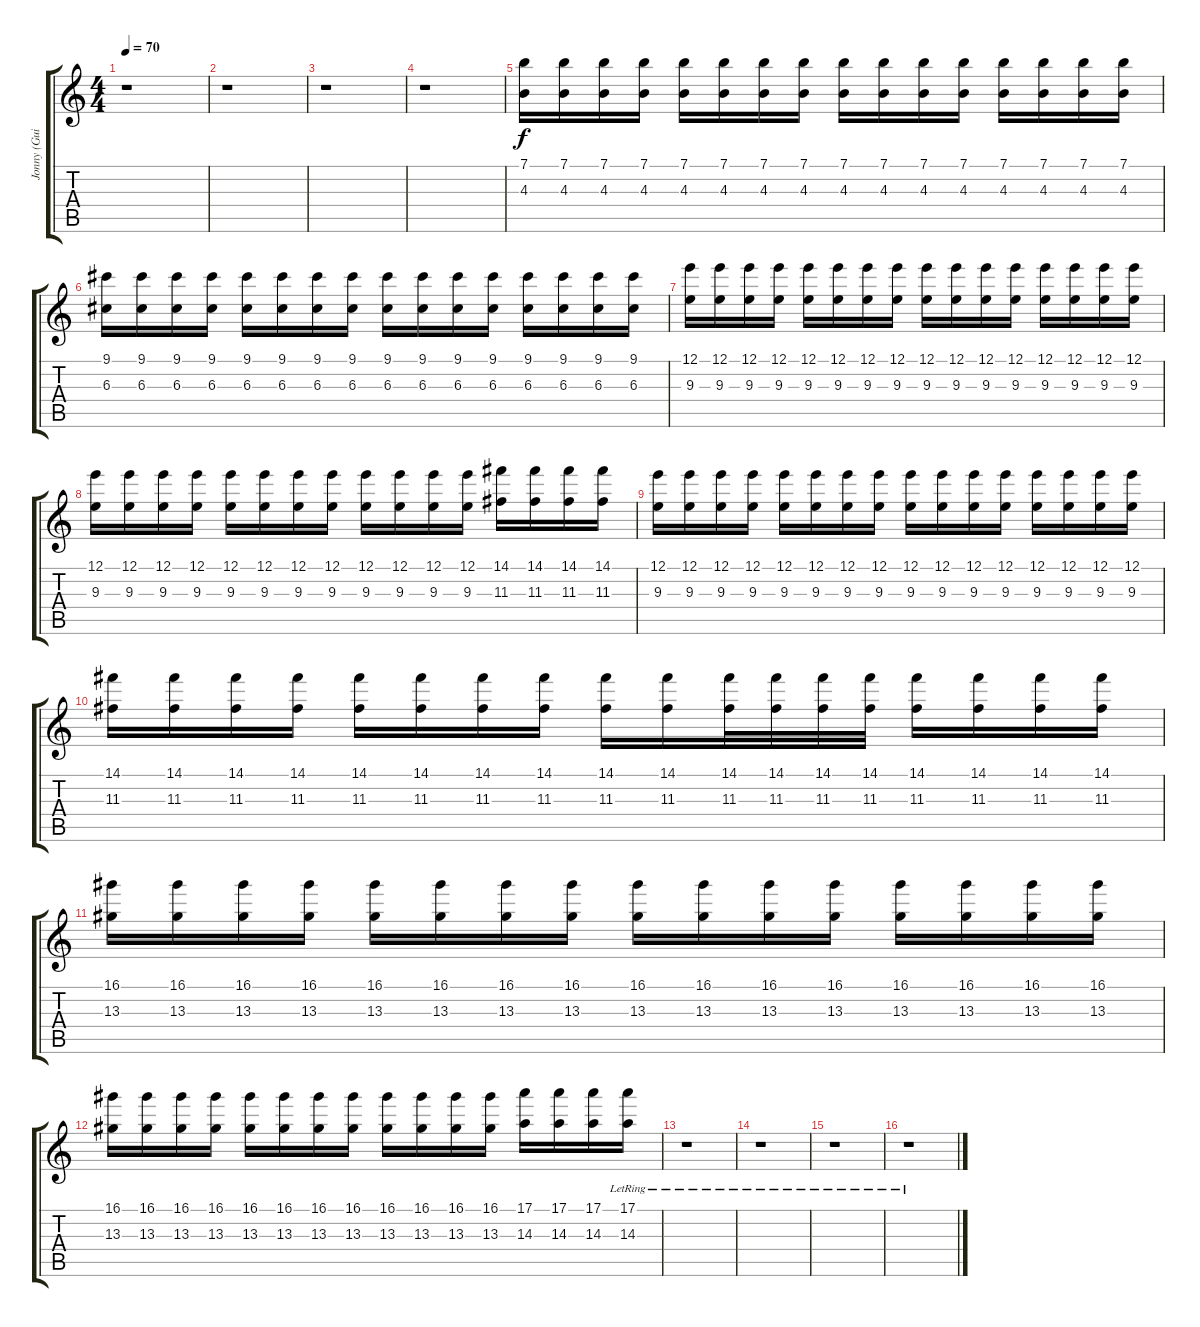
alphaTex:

\track ("Jonny (Guitar 2)" "Jonny (Gui") {instrument distortionguitar}
\staff {score tabs}
\tuning (E4 B3 G3 D3 A2 E2) {hide}
\ts (4 4)
\tempo 70
\clef g2
\ks c
r.1{dy f} |
r.1 |
r.1 |
r.1 |
(7.1 4.3).16 (7.1 4.3).16 (7.1 4.3).16 (7.1 4.3).16 (7.1 4.3).16 (7.1 4.3).16 (7.1 4.3).16 (7.1 4.3).16 (7.1 4.3).16 (7.1 4.3).16 (7.1 4.3).16 (7.1 4.3).16 (7.1 4.3).16 (7.1 4.3).16 (7.1 4.3).16 (7.1 4.3).16 |
(9.1 6.3).16 (9.1 6.3).16 (9.1 6.3).16 (9.1 6.3).16 (9.1 6.3).16 (9.1 6.3).16 (9.1 6.3).16 (9.1 6.3).16 (9.1 6.3).16 (9.1 6.3).16 (9.1 6.3).16 (9.1 6.3).16 (9.1 6.3).16 (9.1 6.3).16 (9.1 6.3).16 (9.1 6.3).16 |
(12.1 9.3).16 (12.1 9.3).16 (12.1 9.3).16 (12.1 9.3).16 (12.1 9.3).16 (12.1 9.3).16 (12.1 9.3).16 (12.1 9.3).16 (12.1 9.3).16 (12.1 9.3).16 (12.1 9.3).16 (12.1 9.3).16 (12.1 9.3).16 (12.1 9.3).16 (12.1 9.3).16 (12.1 9.3).16 |
(12.1 9.3).16 (12.1 9.3).16 (12.1 9.3).16 (12.1 9.3).16 (12.1 9.3).16 (12.1 9.3).16 (12.1 9.3).16 (12.1 9.3).16 (12.1 9.3).16 (12.1 9.3).16 (12.1 9.3).16 (12.1 9.3).16 (14.1 11.3).16 (14.1 11.3).16 (14.1 11.3).16 (14.1 11.3).16 |
(12.1 9.3).16 (12.1 9.3).16 (12.1 9.3).16 (12.1 9.3).16 (12.1 9.3).16 (12.1 9.3).16 (12.1 9.3).16 (12.1 9.3).16 (12.1 9.3).16 (12.1 9.3).16 (12.1 9.3).16 (12.1 9.3).16 (12.1 9.3).16 (12.1 9.3).16 (12.1 9.3).16 (12.1 9.3).16 |
(14.1 11.3).16 (14.1 11.3).16 (14.1 11.3).16 (14.1 11.3).16 (14.1 11.3).16 (14.1 11.3).16 (14.1 11.3).16 (14.1 11.3).16 (14.1 11.3).16 (14.1 11.3).16 (14.1 11.3).32 (14.1 11.3).32 (14.1 11.3).32 (14.1 11.3).32 (14.1 11.3).16 (14.1 11.3).16 (14.1 11.3).16 (14.1 11.3).16 |
(16.1 13.3).16 (16.1 13.3).16 (16.1 13.3).16 (16.1 13.3).16 (16.1 13.3).16 (16.1 13.3).16 (16.1 13.3).16 (16.1 13.3).16 (16.1 13.3).16 (16.1 13.3).16 (16.1 13.3).16 (16.1 13.3).16 (16.1 13.3).16 (16.1 13.3).16 (16.1 13.3).16 (16.1 13.3).16 |
(16.1 13.3).16 (16.1 13.3).16 (16.1 13.3).16 (16.1 13.3).16 (16.1 13.3).16 (16.1 13.3).16 (16.1 13.3).16 (16.1 13.3).16 (16.1 13.3).16 (16.1 13.3).16 (16.1 13.3).16 (16.1 13.3).16 (17.1 14.3).16 (17.1 14.3).16 (17.1 14.3).16 (17.1{lr} 14.3{lr}).16 |
r.1 |
r.1 |
r.1 |
r.1
